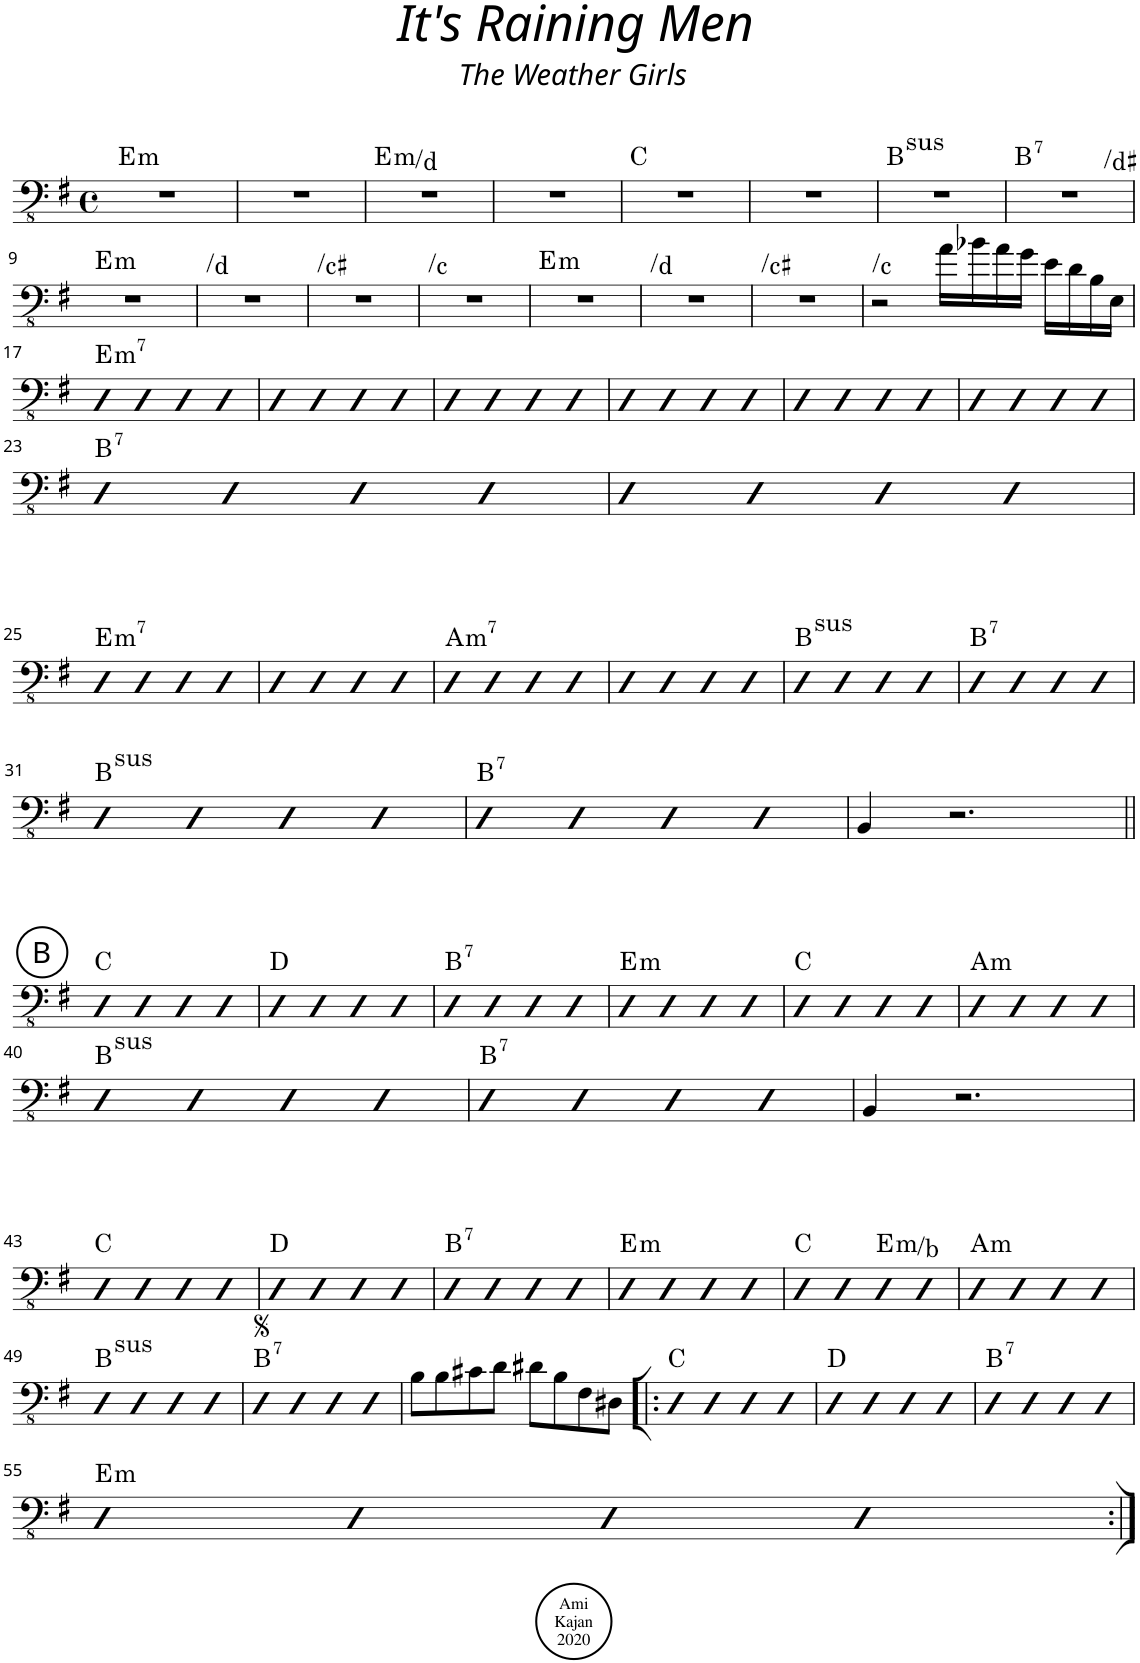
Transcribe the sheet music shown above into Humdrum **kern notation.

**kern	**harte
*part1	*part1
*staff1	*
*I"Acoustic Bass	*
*I'Bass	*
*clefFv4	*
*k[f#]	*
*M4/4	*
*met(c)	*
=1	=1
!	!LO:H:kt=m
1r	E:min
=2	=2
1r	.
=3	=3
!	!LO:H:kt=m
1r	E:min/b7
=4	=4
1r	.
=5	=5
1r	C:maj
=6	=6
1r	.
=7	=7
!	!LO:H:kt=sus
1r	B:sus4
=8	=8
!	!LO:H:n=1:kt=7
!	!LO:H:n=2:kt=N.C.
1r	B:7 N
!!LO:LB:g=z
=9	=9
!	!LO:H:kt=m
1r	E:min
=10	=10
!	!LO:H:kt=N.C.
1r	N
=11	=11
!	!LO:H:kt=N.C.
1r	N
=12	=12
!	!LO:H:kt=N.C.
1r	N
=13	=13
!	!LO:H:kt=m
1r	E:min
=14	=14
!	!LO:H:kt=N.C.
1r	N
=15	=15
!	!LO:H:kt=N.C.
1r	N
=16	=16
!	!LO:H:kt=N.C.
2r	N
16A\LL	.
16B-X\	.
16A\	.
16G\JJ	.
16E\LL	.
16D\	.
16BB\	.
16EE\JJ	.
!!LO:LB:g=z
=17	=17
!	!LO:H:kt=m7
4DD	E:min7
4DD	.
4DD	.
4DD	.
=18	=18
4DD	.
4DD	.
4DD	.
4DD	.
=19	=19
4DD	.
4DD	.
4DD	.
4DD	.
=20	=20
4DD	.
4DD	.
4DD	.
4DD	.
=21	=21
4DD	.
4DD	.
4DD	.
4DD	.
=22	=22
4DD	.
4DD	.
4DD	.
4DD	.
!!LO:LB:g=z
=23	=23
!	!LO:H:kt=7
4DD	B:7
4DD	.
4DD	.
4DD	.
=24	=24
4DD	.
4DD	.
4DD	.
4DD	.
!!LO:LB:g=z
=25	=25
!	!LO:H:kt=m7
4DD	E:min7
4DD	.
4DD	.
4DD	.
=26	=26
4DD	.
4DD	.
4DD	.
4DD	.
=27	=27
!	!LO:H:kt=m7
4DD	A:min7
4DD	.
4DD	.
4DD	.
=28	=28
4DD	.
4DD	.
4DD	.
4DD	.
=29	=29
!	!LO:H:kt=sus
4DD	B:sus4
4DD	.
4DD	.
4DD	.
=30	=30
!	!LO:H:kt=7
4DD	B:7
4DD	.
4DD	.
4DD	.
!!LO:LB:g=z
=31	=31
!	!LO:H:kt=sus
4DD	B:sus4
4DD	.
4DD	.
4DD	.
=32	=32
!	!LO:H:kt=7
4DD	B:7
4DD	.
4DD	.
4DD	.
=33	=33
4BBB/	.
2.r	.
!!LO:LB:g=z
!!LO:REH:place=s1:a:cj:enc=circle:fs=14:t=B
=34||	=34||
4DD	C:maj
4DD	.
4DD	.
4DD	.
=35	=35
4DD	D:maj
4DD	.
4DD	.
4DD	.
=36	=36
!	!LO:H:kt=7
4DD	B:7
4DD	.
4DD	.
4DD	.
=37	=37
!	!LO:H:kt=m
4DD	E:min
4DD	.
4DD	.
4DD	.
=38	=38
4DD	C:maj
4DD	.
4DD	.
4DD	.
=39	=39
!	!LO:H:kt=m
4DD	A:min
4DD	.
4DD	.
4DD	.
!!LO:LB:g=z
=40	=40
!	!LO:H:kt=sus
4DD	B:sus4
4DD	.
4DD	.
4DD	.
=41	=41
!	!LO:H:kt=7
4DD	B:7
4DD	.
4DD	.
4DD	.
=42	=42
4BBB/	.
2.r	.
!!LO:LB:g=z
=43	=43
4DD	C:maj
4DD	.
4DD	.
4DD	.
=44	=44
4DD	D:maj
4DD	.
4DD	.
4DD	.
=45	=45
!	!LO:H:kt=7
4DD	B:7
4DD	.
4DD	.
4DD	.
=46	=46
!	!LO:H:kt=m
4DD	E:min
4DD	.
4DD	.
4DD	.
=47	=47
4DD	C:maj
4DD	.
!	!LO:H:kt=m
4DD	E:min/5
4DD	.
=48	=48
!	!LO:H:kt=m
4DD	A:min
4DD	.
4DD	.
4DD	.
!!LO:LB:g=z
=49	=49
!	!LO:H:kt=sus
4DD	B:sus4
4DD	.
4DD	.
4DD	.
=50	=50
!	!LO:H:kt=7
4DD	B:7
4DD	.
4DD	.
4DD	.
=51	=51
8BB\L	.
8BB\	.
8C#X\	.
8D\J	.
8D#X\L	.
8BB\	.
8FF#\	.
8DD#X\J	.
=52!|:	=52!|:
4DD	C:maj
4DD	.
4DD	.
4DD	.
=53	=53
4DD	D:maj
4DD	.
4DD	.
4DD	.
=54	=54
!	!LO:H:kt=7
4DD	B:7
4DD	.
4DD	.
4DD	.
!!LO:LB:g=z
=55	=55
!	!LO:H:kt=m
4DD	E:min
4DD	.
4DD	.
4DD	.
=:|!	=:|!
*-	*-
